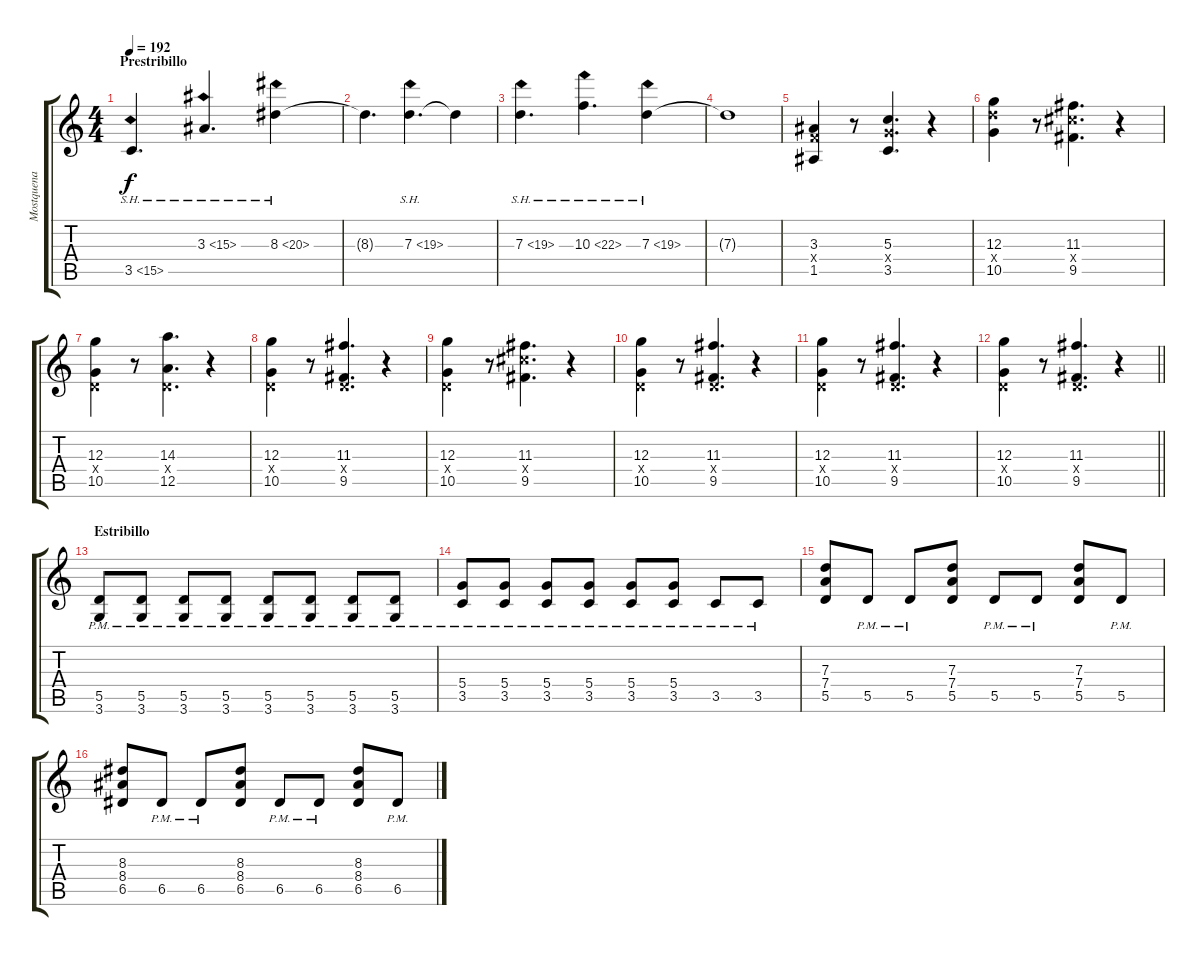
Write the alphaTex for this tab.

\track ("Mostquena" "Mostquena") {instrument overdrivenguitar}
\staff {score tabs}
\tuning (E4 B3 G3 D3 A2 E2) {hide}
\ts (4 4)
\section ("" "Prestribillo")
\tempo 192
\clef g2
\ks c
3.5{sh 12}.4{d dy f} 3.3{sh 12}.4{d} 8.3{sh 12}.4 |
8.3{t}.4{d} 7.3{sh 12}.4{d} 7.3{t}.4 |
7.3{sh 12}.4{d} 10.3{sh 12}.4{d} 7.3{sh 12}.4 |
7.3{t}.1 |
(3.3 3.4{x} 1.5).4 r.8 (5.3 5.4{x} 3.5).4{d} r.4 |
(12.3 12.4{x} 10.5).4 r.8 (11.3 11.4{x} 9.5).4{d} r.4 |
(12.3 0.4{x} 10.5).4 r.8 (14.3 0.4{x} 12.5).4{d} r.4 |
(12.3 0.4{x} 10.5).4 r.8 (11.3 0.4{x} 9.5).4{d} r.4 |
(12.3 0.4{x} 10.5).4 r.8 (11.3 11.4{x} 9.5).4{d} r.4 |
(12.3 0.4{x} 10.5).4 r.8 (11.3 0.4{x} 9.5).4{d} r.4 |
(12.3 0.4{x} 10.5).4 r.8 (11.3 0.4{x} 9.5).4{d} r.4 |
\barLineRight lightlight
(12.3 0.4{x} 10.5).4 r.8 (11.3 0.4{x} 9.5).4{d} r.4 |
\section ("" "Estribillo")
(5.5{pm} 3.6{pm}).8 (5.5{pm} 3.6{pm}).8 (5.5{pm} 3.6{pm}).8 (5.5{pm} 3.6{pm}).8 (5.5{pm} 3.6{pm}).8 (5.5{pm} 3.6{pm}).8 (5.5{pm} 3.6{pm}).8 (5.5{pm} 3.6{pm}).8 |
(5.4{pm} 3.5{pm}).8 (5.4{pm} 3.5{pm}).8 (5.4{pm} 3.5{pm}).8 (5.4{pm} 3.5{pm}).8 (5.4{pm} 3.5{pm}).8 (5.4{pm} 3.5{pm}).8 3.5{pm}.8 3.5{pm}.8 |
(7.3 7.4 5.5).8 5.5{pm}.8 5.5{pm}.8 (7.3 7.4 5.5).8 5.5{pm}.8 5.5{pm}.8 (7.3 7.4 5.5).8 5.5{pm}.8 |
(8.3 8.4 6.5).8 6.5{pm}.8 6.5{pm}.8 (8.3 8.4 6.5).8 6.5{pm}.8 6.5{pm}.8 (8.3 8.4 6.5).8 6.5{pm}.8
